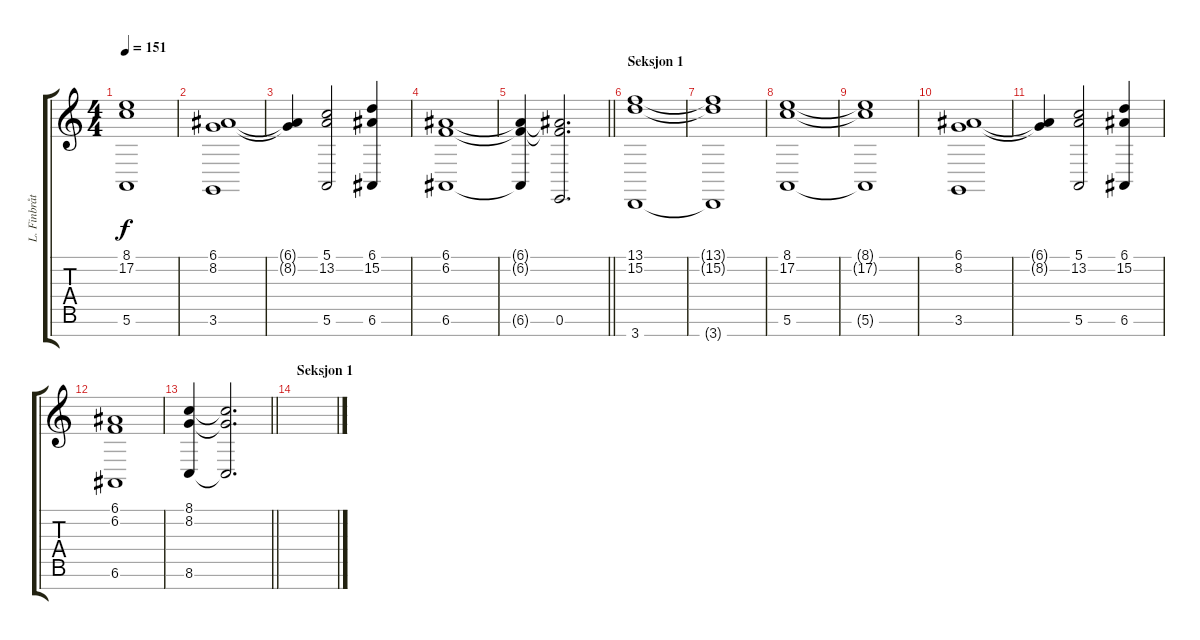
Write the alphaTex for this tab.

\track ("L. Finbråten" "L. Finbråt") {instrument stringensemble1}
\staff {score tabs}
\tuning (E4 B3 G3 D3 A2 E2 B1) {hide}
\ts (4 4)
\tempo 151
\clef g2
\ks c
(8.1{t} 17.2{t} 5.6{t}).1{dy f} |
(6.1 8.2 3.6).1 |
(6.1{t} 8.2{t}).4 (5.1 13.2 5.6).2 (6.1 15.2 6.6).4 |
(6.1 6.2 6.6).1 |
\barLineRight lightlight
(6.1{t} 6.2{t} 6.6{t}).4 (6.1{t} 6.2{t} 0.6).2{d} |
\section ("" "Seksjon 1")
(13.1 15.2 3.7).1 |
(13.1{t} 15.2{t} 3.7{t}).1 |
(8.1 17.2 5.6).1 |
(8.1{t} 17.2{t} 5.6{t}).1 |
(6.1 8.2 3.6).1 |
(6.1{t} 8.2{t}).4 (5.1 13.2 5.6).2 (6.1 15.2 6.6).4 |
(6.1 6.2 6.6).1 |
\barLineRight lightlight
(8.1 8.2 8.6).4 (8.1{t} 8.2{t} 8.6{t}).2{d} |
\section ("" "Seksjon 1")
